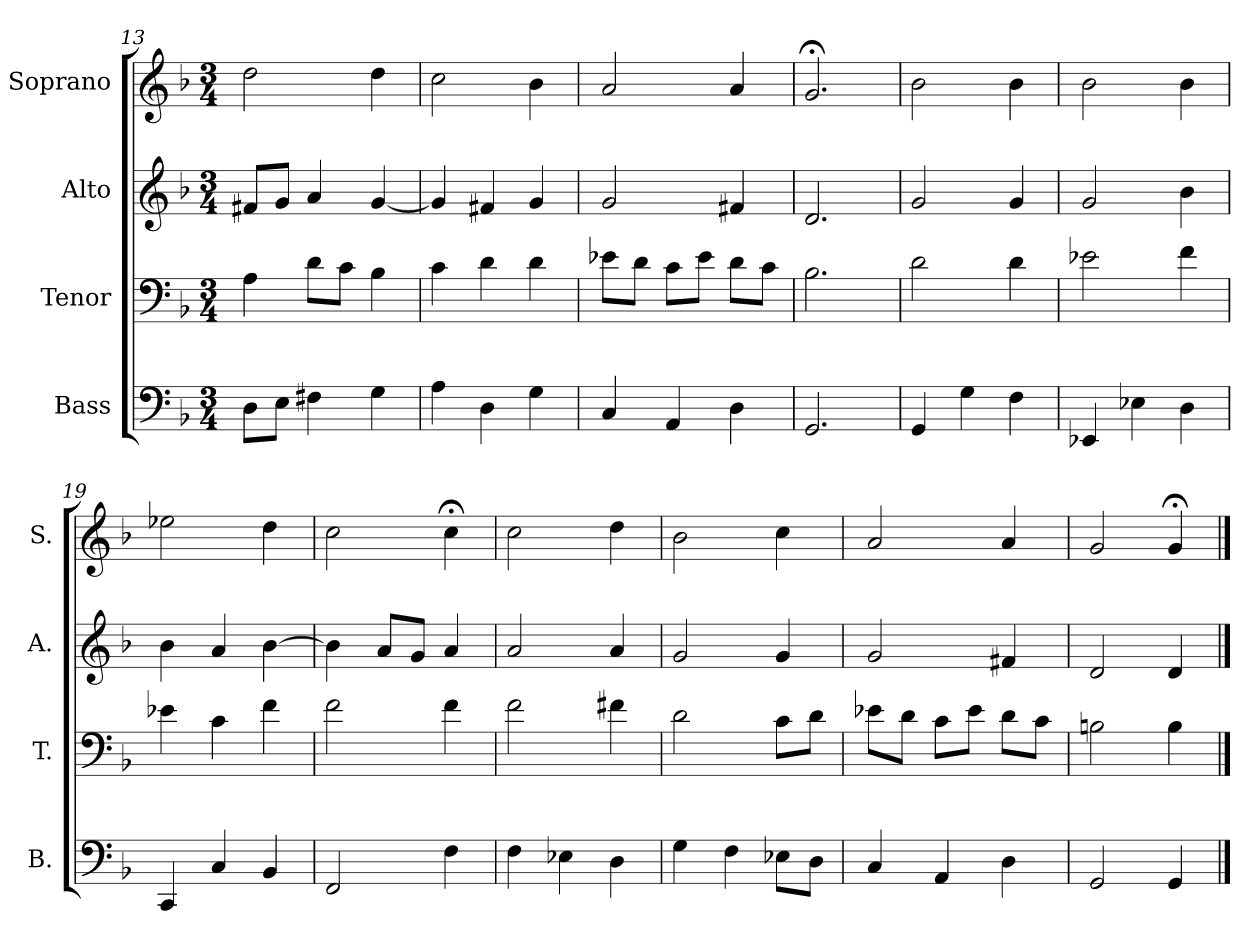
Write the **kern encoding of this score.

**kern	**kern	**kern	**kern
*part4	*part3	*part2	*part1
*staff4	*staff3	*staff2	*staff1
*I"Bass	*I"Tenor	*I"Alto	*I"Soprano
*I'B.	*I'T.	*I'A.	*I'S.
*clefF4	*clefF4	*clefG2	*clefG2
*k[b-]	*k[b-]	*k[b-]	*k[b-]
*d:	*d:	*d:	*d:
*M3/4	*M3/4	*M3/4	*M3/4
=13	=13	=13	=13
8D\L	4A\	8f#X/L	2dd\
8E\J	.	8g/J	.
4F#X\	8d\L	4a/	.
.	8c\J	.	.
4G\	4B-\	[4g/	4dd\
=14	=14	=14	=14
4A\	4c\	4g/]	2cc\
4D\	4d\	4f#X/	.
4G\	4d\	4g/	4b-\
=15	=15	=15	=15
4C/	8e-X\L	2g/	2a/
.	8d\J	.	.
4AA/	8c\L	.	.
.	8e-\J	.	.
4D\	8d\L	4f#X/	4a/
.	8c\J	.	.
=16	=16	=16	=16
2.GG/	2.B-\	2.d/	2.g;</
!!LO:LB:g=z
=17	=17	=17	=17
4GG/	2d\	2g/	2b-\
4G\	.	.	.
4F\	4d\	4g/	4b-\
=18	=18	=18	=18
4EE-X/	2e-X\	2g/	2b-\
4E-X\	.	.	.
4D\	4f\	4b-\	4b-\
=19	=19	=19	=19
4CC/	4e-X\	4b-\	2ee-X\
4C/	4c\	4a/	.
4BB-/	4f\	[4b-\	4dd\
=20	=20	=20	=20
2FF/	2f\	4b-\]	2cc\
.	.	8a/L	.
.	.	8g/J	.
4F\	4f\	4a/	4cc;<\
=21	=21	=21	=21
4F\	2f\	2a/	2cc\
4E-X\	.	.	.
4D\	4f#X\	4a/	4dd\
=22	=22	=22	=22
4G\	2d\	2g/	2b-\
4F\	.	.	.
8E-X\L	8c\L	4g/	4cc\
8D\J	8d\J	.	.
=23	=23	=23	=23
4C/	8e-X\L	2g/	2a/
.	8d\J	.	.
4AA/	8c\L	.	.
.	8e-\J	.	.
4D\	8d\L	4f#X/	4a/
.	8c\J	.	.
=24	=24	=24	=24
2GG/	2Bn\	2d/	2g/
4GG/	4B\	4d/	4g;</
==	==	==	==
*-	*-	*-	*-
